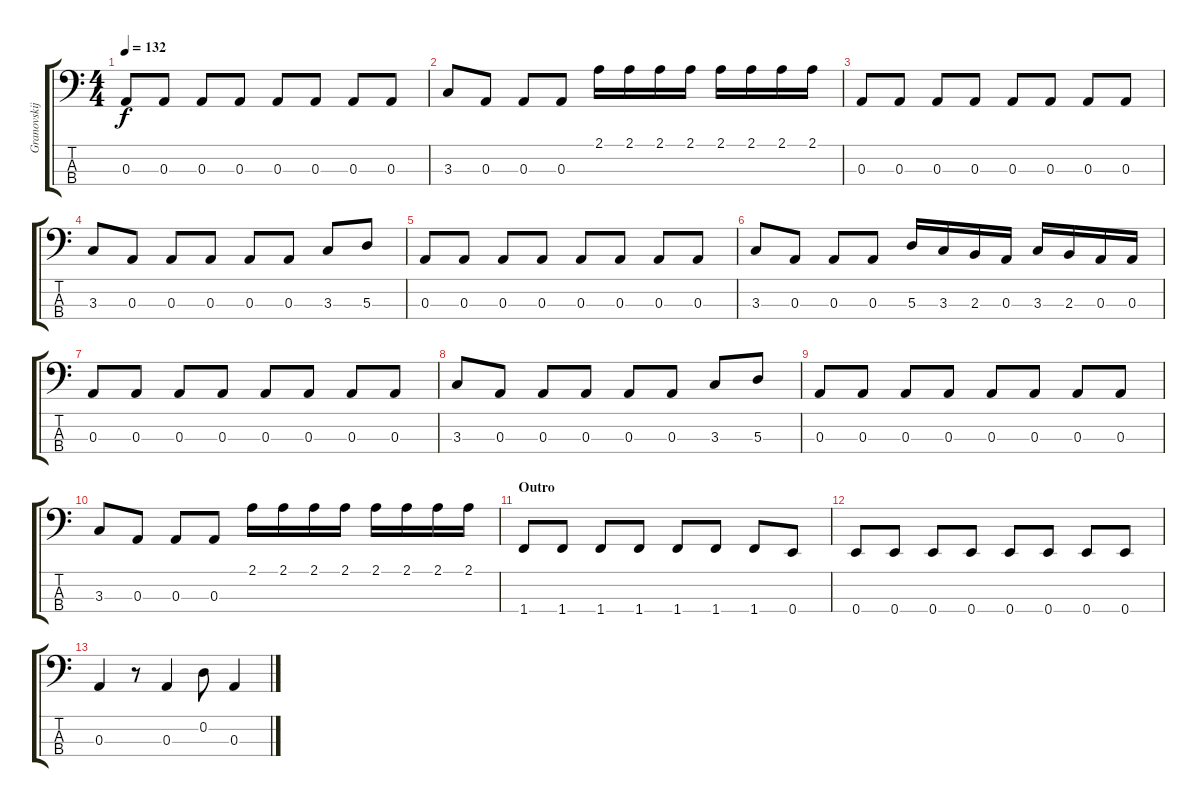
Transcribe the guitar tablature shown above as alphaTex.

\track ("Granovskij" "Granovskij") {instrument electricbassfinger}
\staff {score tabs}
\tuning (G2 D2 A1 E1) {hide}
\ts (4 4)
\tempo 132
\clef f4
\ks c
0.3.8{dy f} 0.3.8 0.3.8 0.3.8 0.3.8 0.3.8 0.3.8 0.3.8 |
3.3.8 0.3.8 0.3.8 0.3.8 2.1.16 2.1.16 2.1.16 2.1.16 2.1.16 2.1.16 2.1.16 2.1.16 |
0.3.8 0.3.8 0.3.8 0.3.8 0.3.8 0.3.8 0.3.8 0.3.8 |
3.3.8 0.3.8 0.3.8 0.3.8 0.3.8 0.3.8 3.3.8 5.3.8 |
0.3.8 0.3.8 0.3.8 0.3.8 0.3.8 0.3.8 0.3.8 0.3.8 |
3.3.8 0.3.8 0.3.8 0.3.8 5.3.16 3.3.16 2.3.16 0.3.16 3.3.16 2.3.16 0.3.16 0.3.16 |
0.3.8 0.3.8 0.3.8 0.3.8 0.3.8 0.3.8 0.3.8 0.3.8 |
3.3.8 0.3.8 0.3.8 0.3.8 0.3.8 0.3.8 3.3.8 5.3.8 |
0.3.8 0.3.8 0.3.8 0.3.8 0.3.8 0.3.8 0.3.8 0.3.8 |
3.3.8 0.3.8 0.3.8 0.3.8 2.1.16 2.1.16 2.1.16 2.1.16 2.1.16 2.1.16 2.1.16 2.1.16 |
\section ("" "Outro")
1.4.8 1.4.8 1.4.8 1.4.8 1.4.8 1.4.8 1.4.8 0.4.8 |
0.4.8 0.4.8 0.4.8 0.4.8 0.4.8 0.4.8 0.4.8 0.4.8 |
0.3.4 r.8 0.3.4 0.2.8 0.3.4
